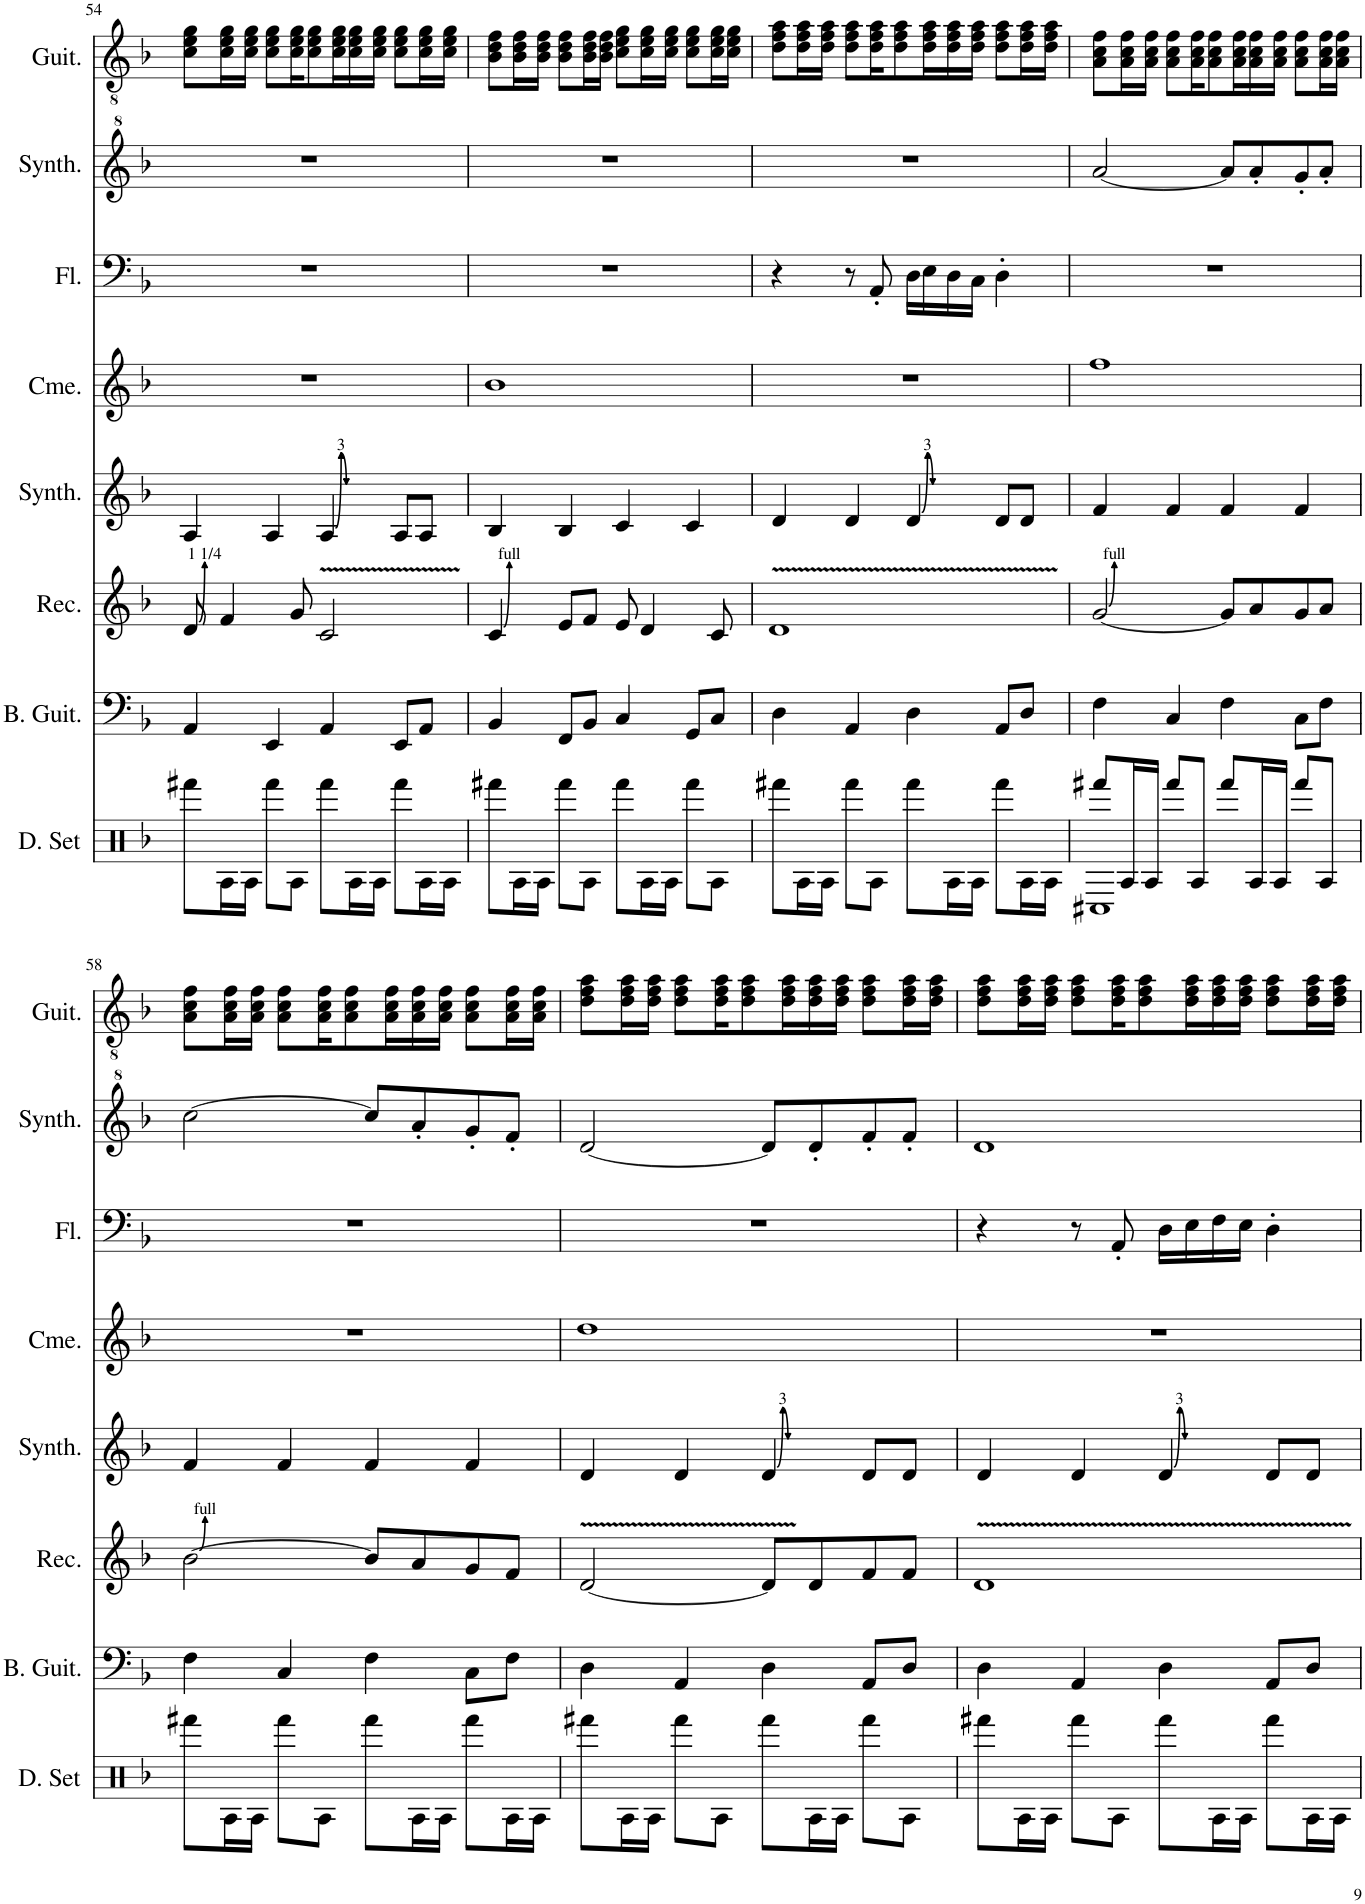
**kern	**kern	**kern	**kern	**kern	**kern	**kern	**kern
*part8	*part7	*part6	*part5	*part4	*part3	*part2	*part1
*staff8	*staff7	*staff6	*staff5	*staff4	*staff3	*staff2	*staff1
*I"ドラムセット	*I"ベース	*I"リコーダー	*I"エフェクト シンセサイザー	*I"チャイム	*I"フルート	*I"ブラス シンセサイザー	*I"アコースティックギター
!!LO:PB:g=z
*clefX	*clefF4	*clefG2	*clefG2	*clefG2	*clefF4	*clefG^2	*clefGv2
*	*Trd7c12	*	*	*	*	*	*
*k[b-]	*k[b-]	*k[b-]	*k[b-]	*k[b-]	*k[b-]	*k[b-]	*k[b-]
*M4/4	*M4/4	*M4/4	*M4/4	*M4/4	*M4/4	*M4/4	*M4/4
=54	=54	=54	=54	=54	=54	=54	=54
8fff#X\L	4AA/	8d/	4A/	1r	1r	1r	8c\ 8e\ 8g\L
16A\L	.	4f/	.	.	.	.	16c\ 16e\ 16g\L
16A\JJ	.	.	.	.	.	.	16c\ 16e\ 16g\JJ
8fff\L	4EE/	.	4A/	.	.	.	8c\ 8e\ 8g\L
8A\J	.	8g/	.	.	.	.	16c\ 16e\ 16g\K
.	.	.	.	.	.	.	8c\ 8e\ 8g\
8fff\L	4AA/	2c/	4A/	.	.	.	.
.	.	.	.	.	.	.	16c\ 16e\ 16g\L
16A\L	.	.	.	.	.	.	16c\ 16e\ 16g\
16A\JJ	.	.	.	.	.	.	16c\ 16e\ 16g\JJ
8fff\L	8EE/L	.	8A/L	.	.	.	8c\ 8e\ 8g\L
16A\L	8AA/J	.	8A/J	.	.	.	16c\ 16e\ 16g\L
16A\JJ	.	.	.	.	.	.	16c\ 16e\ 16g\JJ
=55	=55	=55	=55	=55	=55	=55	=55
8fff#X\L	4BB-/	4c/	4B-/	1b-	1r	1r	8B-\ 8d\ 8f\L
16A\L	.	.	.	.	.	.	16B-\ 16d\ 16f\L
16A\JJ	.	.	.	.	.	.	16B-\ 16d\ 16f\JJ
8fff\L	8FF/L	8e/L	4B-/	.	.	.	8B-\ 8d\ 8f\L
8A\J	8BB-/J	8f/J	.	.	.	.	16B-\ 16d\ 16f\L
.	.	.	.	.	.	.	16B-\ 16d\ 16f\JJ
8fff\L	4C/	8e/	4c/	.	.	.	8c\ 8e\ 8g\L
16A\L	.	4d/	.	.	.	.	16c\ 16e\ 16g\L
16A\JJ	.	.	.	.	.	.	16c\ 16e\ 16g\JJ
8fff\L	8GG/L	.	4c/	.	.	.	8c\ 8e\ 8g\L
8A\J	8C/J	8c/	.	.	.	.	16c\ 16e\ 16g\L
.	.	.	.	.	.	.	16c\ 16e\ 16g\JJ
=56	=56	=56	=56	=56	=56	=56	=56
8fff#X\L	4D\	1d	4d/	1r	4r	1r	8d\ 8f\ 8a\L
16A\L	.	.	.	.	.	.	16d\ 16f\ 16a\L
16A\JJ	.	.	.	.	.	.	16d\ 16f\ 16a\JJ
8fff\L	4AA/	.	4d/	.	8r	.	8d\ 8f\ 8a\L
8A\J	.	.	.	.	8AA'/	.	16d\ 16f\ 16a\K
.	.	.	.	.	.	.	8d\ 8f\ 8a\
8fff\L	4D\	.	4d/	.	16D\LL	.	.
.	.	.	.	.	16E\	.	16d\ 16f\ 16a\L
16A\L	.	.	.	.	16D\	.	16d\ 16f\ 16a\
16A\JJ	.	.	.	.	16C\JJ	.	16d\ 16f\ 16a\JJ
8fff\L	8AA/L	.	8d/L	.	4D'\	.	8d\ 8f\ 8a\L
16A\L	8D/J	.	8d/J	.	.	.	16d\ 16f\ 16a\L
16A\JJ	.	.	.	.	.	.	16d\ 16f\ 16a\JJ
=57	=57	=57	=57	=57	=57	=57	=57
*^	*	*	*	*	*	*	*
8fff#X/L	1C#X	4F\	[2g/	4f/	1ff	1r	[2aa/	8A\ 8c\ 8f\L
16A/L	.	.	.	.	.	.	.	16A\ 16c\ 16f\L
16A/JJ	.	.	.	.	.	.	.	16A\ 16c\ 16f\JJ
8fff/L	.	4C/	.	4f/	.	.	.	8A\ 8c\ 8f\L
8A/J	.	.	.	.	.	.	.	16A\ 16c\ 16f\K
.	.	.	.	.	.	.	.	8A\ 8c\ 8f\
8fff/L	.	4F\	8g/L]	4f/	.	.	8aa/L]	.
.	.	.	.	.	.	.	.	16A\ 16c\ 16f\L
16A/L	.	.	8a/	.	.	.	8aa'/	16A\ 16c\ 16f\
16A/JJ	.	.	.	.	.	.	.	16A\ 16c\ 16f\JJ
8fff/L	.	8C\L	8g/	4f/	.	.	8gg'/	8A\ 8c\ 8f\L
8A/J	.	8F\J	8a/J	.	.	.	8aa'/J	16A\ 16c\ 16f\L
.	.	.	.	.	.	.	.	16A\ 16c\ 16f\JJ
*v	*v	*	*	*	*	*	*	*
!!LO:LB:g=z
=58	=58	=58	=58	=58	=58	=58	=58
8fff#X\L	4F\	[2b-\	4f/	1r	1r	[2ccc\	8A\ 8c\ 8f\L
16A\L	.	.	.	.	.	.	16A\ 16c\ 16f\L
16A\JJ	.	.	.	.	.	.	16A\ 16c\ 16f\JJ
8fff\L	4C/	.	4f/	.	.	.	8A\ 8c\ 8f\L
8A\J	.	.	.	.	.	.	16A\ 16c\ 16f\K
.	.	.	.	.	.	.	8A\ 8c\ 8f\
8fff\L	4F\	8b-/L]	4f/	.	.	8ccc/L]	.
.	.	.	.	.	.	.	16A\ 16c\ 16f\L
16A\L	.	8a/	.	.	.	8aa'/	16A\ 16c\ 16f\
16A\JJ	.	.	.	.	.	.	16A\ 16c\ 16f\JJ
8fff\L	8C\L	8g/	4f/	.	.	8gg'/	8A\ 8c\ 8f\L
16A\L	8F\J	8f/J	.	.	.	8ff'/J	16A\ 16c\ 16f\L
16A\JJ	.	.	.	.	.	.	16A\ 16c\ 16f\JJ
=59	=59	=59	=59	=59	=59	=59	=59
8fff#X\L	4D\	[2d/	4d/	1dd	1r	[2dd/	8d\ 8f\ 8a\L
16A\L	.	.	.	.	.	.	16d\ 16f\ 16a\L
16A\JJ	.	.	.	.	.	.	16d\ 16f\ 16a\JJ
8fff\L	4AA/	.	4d/	.	.	.	8d\ 8f\ 8a\L
8A\J	.	.	.	.	.	.	16d\ 16f\ 16a\K
.	.	.	.	.	.	.	8d\ 8f\ 8a\
8fff\L	4D\	8d/L]	4d/	.	.	8dd/L]	.
.	.	.	.	.	.	.	16d\ 16f\ 16a\L
16A\L	.	8d/	.	.	.	8dd'/	16d\ 16f\ 16a\
16A\JJ	.	.	.	.	.	.	16d\ 16f\ 16a\JJ
8fff\L	8AA/L	8f/	8d/L	.	.	8ff'/	8d\ 8f\ 8a\L
8A\J	8D/J	8f/J	8d/J	.	.	8ff'/J	16d\ 16f\ 16a\L
.	.	.	.	.	.	.	16d\ 16f\ 16a\JJ
=60	=60	=60	=60	=60	=60	=60	=60
8fff#X\L	4D\	1d	4d/	1r	4r	1dd	8d\ 8f\ 8a\L
16A\L	.	.	.	.	.	.	16d\ 16f\ 16a\L
16A\JJ	.	.	.	.	.	.	16d\ 16f\ 16a\JJ
8fff\L	4AA/	.	4d/	.	8r	.	8d\ 8f\ 8a\L
8A\J	.	.	.	.	8AA'/	.	16d\ 16f\ 16a\K
.	.	.	.	.	.	.	8d\ 8f\ 8a\
8fff\L	4D\	.	4d/	.	16D\LL	.	.
.	.	.	.	.	16E\	.	16d\ 16f\ 16a\L
16A\L	.	.	.	.	16F\	.	16d\ 16f\ 16a\
16A\JJ	.	.	.	.	16E\JJ	.	16d\ 16f\ 16a\JJ
8fff\L	8AA/L	.	8d/L	.	4D'\	.	8d\ 8f\ 8a\L
16A\L	8D/J	.	8d/J	.	.	.	16d\ 16f\ 16a\L
16A\JJ	.	.	.	.	.	.	16d\ 16f\ 16a\JJ
=	=	=	=	=	=	=	=
*-	*-	*-	*-	*-	*-	*-	*-
